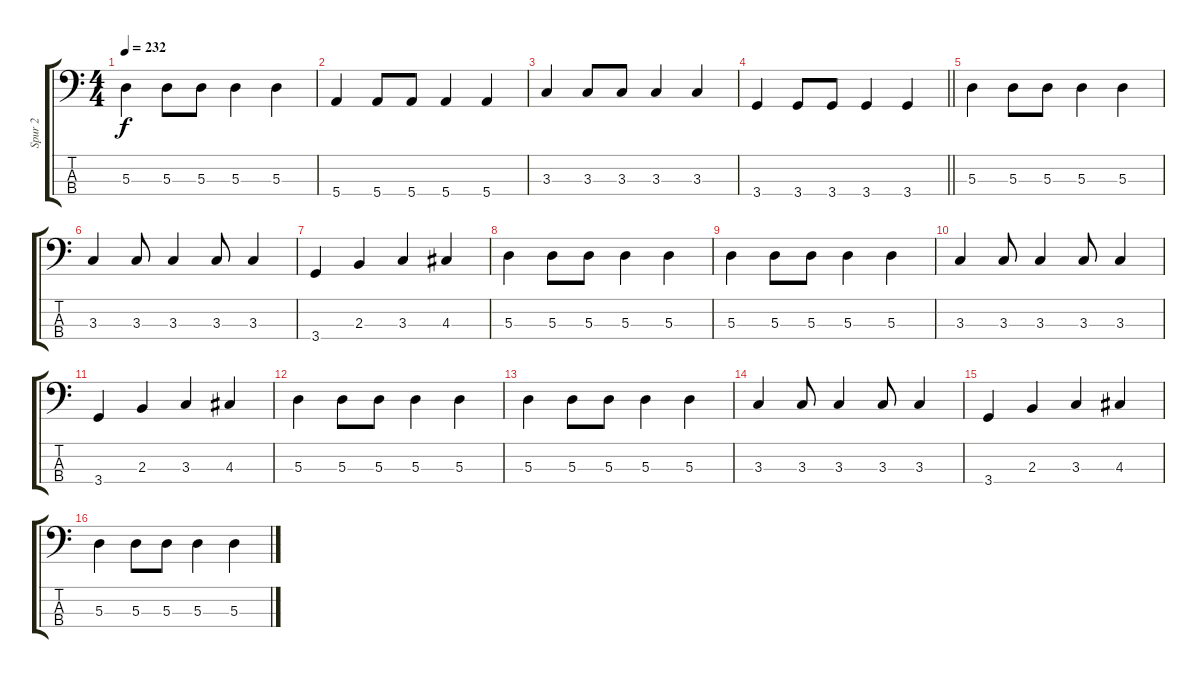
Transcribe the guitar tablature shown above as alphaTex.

\track ("Spur 2" "Spur 2") {instrument electricbassfinger}
\staff {score tabs}
\tuning (G2 D2 A1 E1) {hide}
\ts (4 4)
\tempo 232
\clef f4
\ks c
5.3.4{dy f} 5.3.8 5.3.8 5.3.4 5.3.4 |
5.4.4 5.4.8 5.4.8 5.4.4 5.4.4 |
3.3.4 3.3.8 3.3.8 3.3.4 3.3.4 |
\barLineRight lightlight
3.4.4 3.4.8 3.4.8 3.4.4 3.4.4 |
5.3.4 5.3.8 5.3.8 5.3.4 5.3.4 |
3.3.4 3.3.8 3.3.4 3.3.8 3.3.4 |
3.4.4 2.3.4 3.3.4 4.3.4 |
5.3.4 5.3.8 5.3.8 5.3.4 5.3.4 |
5.3.4 5.3.8 5.3.8 5.3.4 5.3.4 |
3.3.4 3.3.8 3.3.4 3.3.8 3.3.4 |
3.4.4 2.3.4 3.3.4 4.3.4 |
5.3.4 5.3.8 5.3.8 5.3.4 5.3.4 |
5.3.4 5.3.8 5.3.8 5.3.4 5.3.4 |
3.3.4 3.3.8 3.3.4 3.3.8 3.3.4 |
3.4.4 2.3.4 3.3.4 4.3.4 |
5.3.4 5.3.8 5.3.8 5.3.4 5.3.4
